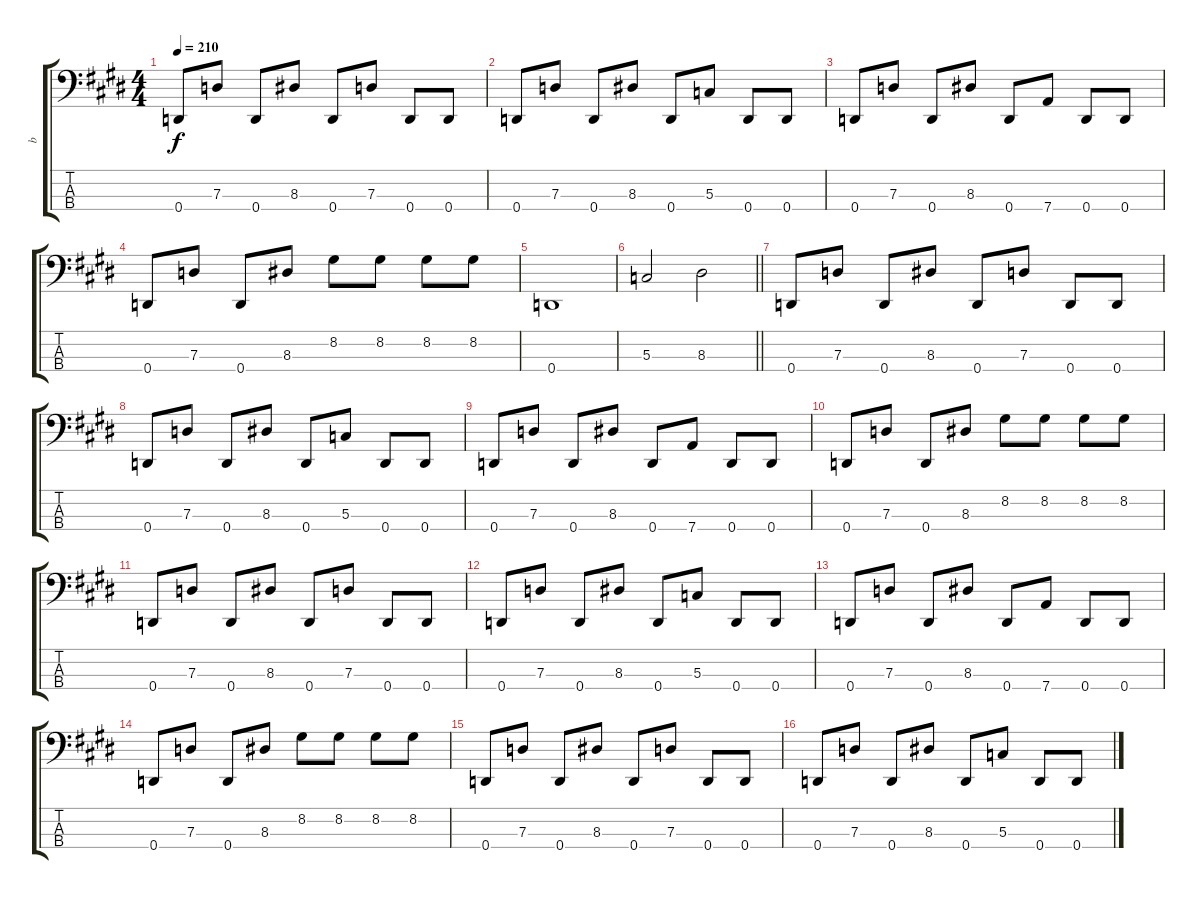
\track ("b" "b") {instrument electricbasspick}
\staff {score tabs}
\tuning (F2 C2 G1 D1) {hide}
\ts (4 4)
\tempo 210
\clef f4
\ks c#minor
0.4.8{dy f} 7.3.8 0.4.8 8.3.8 0.4.8 7.3.8 0.4.8 0.4.8 |
0.4.8 7.3.8 0.4.8 8.3.8 0.4.8 5.3.8 0.4.8 0.4.8 |
0.4.8 7.3.8 0.4.8 8.3.8 0.4.8 7.4.8 0.4.8 0.4.8 |
0.4.8 7.3.8 0.4.8 8.3.8 8.2.8 8.2.8 8.2.8 8.2.8 |
0.4.1 |
\barLineRight lightlight
5.3.2 8.3.2 |
\section ("" " ")
0.4.8 7.3.8 0.4.8 8.3.8 0.4.8 7.3.8 0.4.8 0.4.8 |
0.4.8 7.3.8 0.4.8 8.3.8 0.4.8 5.3.8 0.4.8 0.4.8 |
0.4.8 7.3.8 0.4.8 8.3.8 0.4.8 7.4.8 0.4.8 0.4.8 |
0.4.8 7.3.8 0.4.8 8.3.8 8.2.8 8.2.8 8.2.8 8.2.8 |
0.4.8 7.3.8 0.4.8 8.3.8 0.4.8 7.3.8 0.4.8 0.4.8 |
0.4.8 7.3.8 0.4.8 8.3.8 0.4.8 5.3.8 0.4.8 0.4.8 |
0.4.8 7.3.8 0.4.8 8.3.8 0.4.8 7.4.8 0.4.8 0.4.8 |
0.4.8 7.3.8 0.4.8 8.3.8 8.2.8 8.2.8 8.2.8 8.2.8 |
0.4.8 7.3.8 0.4.8 8.3.8 0.4.8 7.3.8 0.4.8 0.4.8 |
0.4.8 7.3.8 0.4.8 8.3.8 0.4.8 5.3.8 0.4.8 0.4.8
